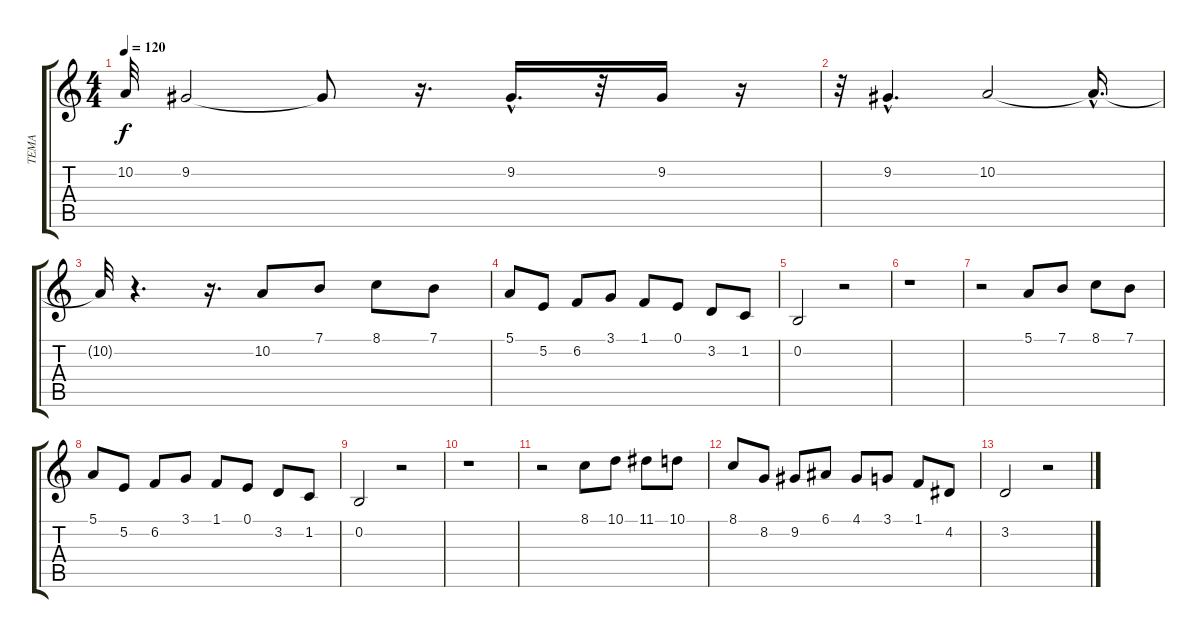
\track ("ТЕМА" "ТЕМА") {instrument voiceoohs}
\staff {score tabs}
\tuning (E4 B3 G3 D3 A2 E2) {hide}
\ts (4 4)
\tempo 120
\clef g2
\ks c
10.2{t}.32{dy f} 9.2.2 9.2{t}.8 r.16{d} 9.2{hac}.16{d} r.32 9.2.16 r.16 |
r.32 9.2{hac}.4{d} 10.2.2 10.2{hac t}.16{d} |
10.2{t}.32 r.4{d} r.16{d} 10.2.8 7.1.8 8.1.8 7.1.8 |
5.1.8 5.2.8 6.2.8 3.1.8 1.1.8 0.1.8 3.2.8 1.2.8 |
0.2.2 r.2 |
r.1 |
r.2 5.1.8 7.1.8 8.1.8 7.1.8 |
5.1.8 5.2.8 6.2.8 3.1.8 1.1.8 0.1.8 3.2.8 1.2.8 |
0.2.2 r.2 |
r.1 |
r.2 8.1.8 10.1.8 11.1.8 10.1.8 |
8.1.8 8.2.8 9.2.8 6.1.8 4.1.8 3.1.8 1.1.8 4.2.8 |
3.2.2 r.2
